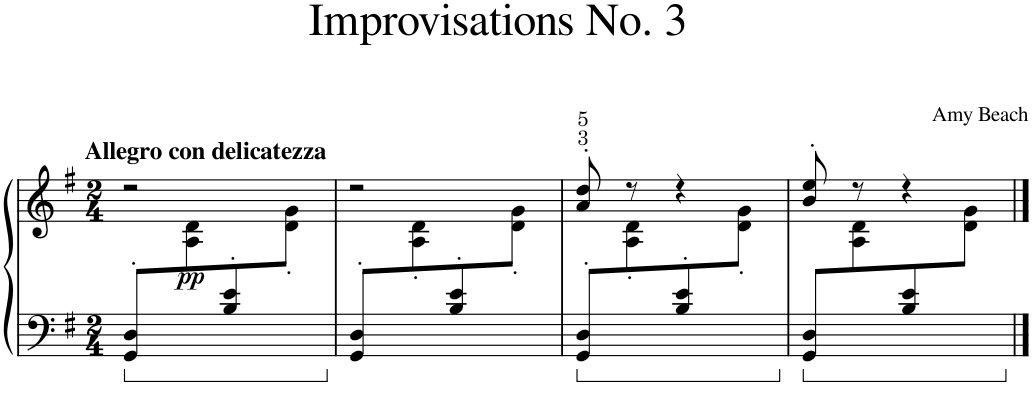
**kern	**kern	**dynam
*part1	*part1	*part1
*staff2	*staff1	*staff1/2
*I"Piano	*	*
*I'Pno.	*	*
*clefF4	*clefG2	*
*k[f#]	*k[f#]	*
*M2/4	*M2/4	*
=1	=1	=1
*^	*^	*
!	!	!LO:TX:a:B:t=Allegro con delicatezza	!	!
8GG/' 8D/'L	2ryy	2r	8ryy	.
!	!	!	!	!LO:DY:a
8ryy	.	.	8A\' 8d\'	pp
8B/' 8e/'	.	.	8ryy	.
8ryy	.	.	8d\' 8g\'J	.
=2	=2	=2	=2	=2
8GG/' 8D/'L	2ryy	2r	8ryy	.
8ryy	.	.	8A\' 8d\'	.
8B/' 8e/'	.	.	8ryy	.
8ryy	.	.	8d\' 8g\'J	.
=3	=3	=3	=3	=3
8GG/' 8D/'L	2ryy	8a/' 8dd/'	8ryy	.
8ryy	.	8r	8A\' 8d\'	.
8B/' 8e/'	.	4r	8ryy	.
8ryy	.	.	8d\' 8g\'J	.
=4	=4	=4	=4	=4
8GG/ 8D/L	2ryy	8b/' 8ee/'	8ryy	.
8ryy	.	8r	8A\ 8d\	.
8B/ 8e/	.	4r	8ryy	.
8ryy	.	.	8d\ 8g\J	.
*v	*v	*	*	*
*	*v	*v	*
==	==	==
*-	*-	*-
